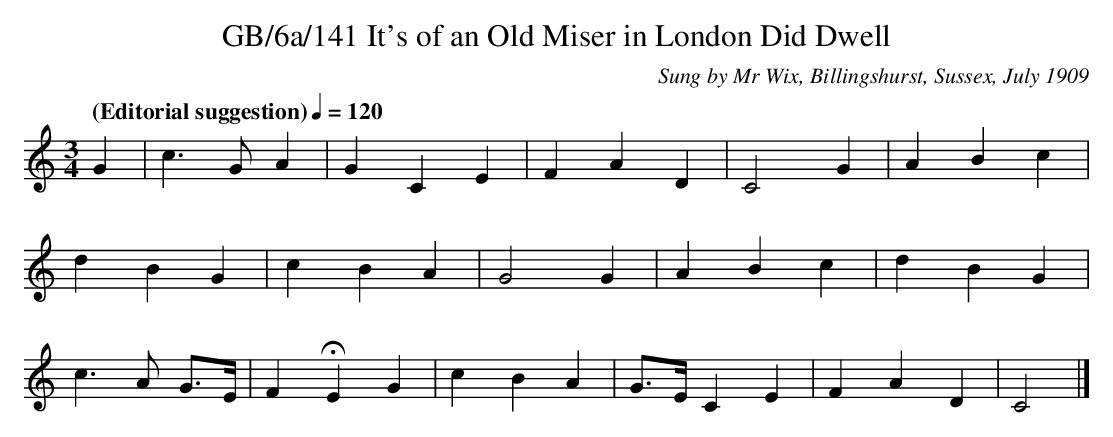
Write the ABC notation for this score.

X:1
T:GB/6a/141 It's of an Old Miser in London Did Dwell
C:Sung by Mr Wix, Billingshurst, Sussex, July 1909
M:3/4
L:1/8
Q:"(Editorial suggestion)" 1/4=120
K:C
G2 | c3 G A2 | G2 C2 E2 | F2 A2 D2 | C4 G2 | A2 B2 c2 |
d2 B2 G2 | c2 B2 A2 | G4 G2 | A2 B2 c2 | d2 B2 G2 |
c3 A G>E | F2 HE2 G2 | c2 B2 A2 | G>E C2 E2 | F2 A2 D2 | C4 |]
